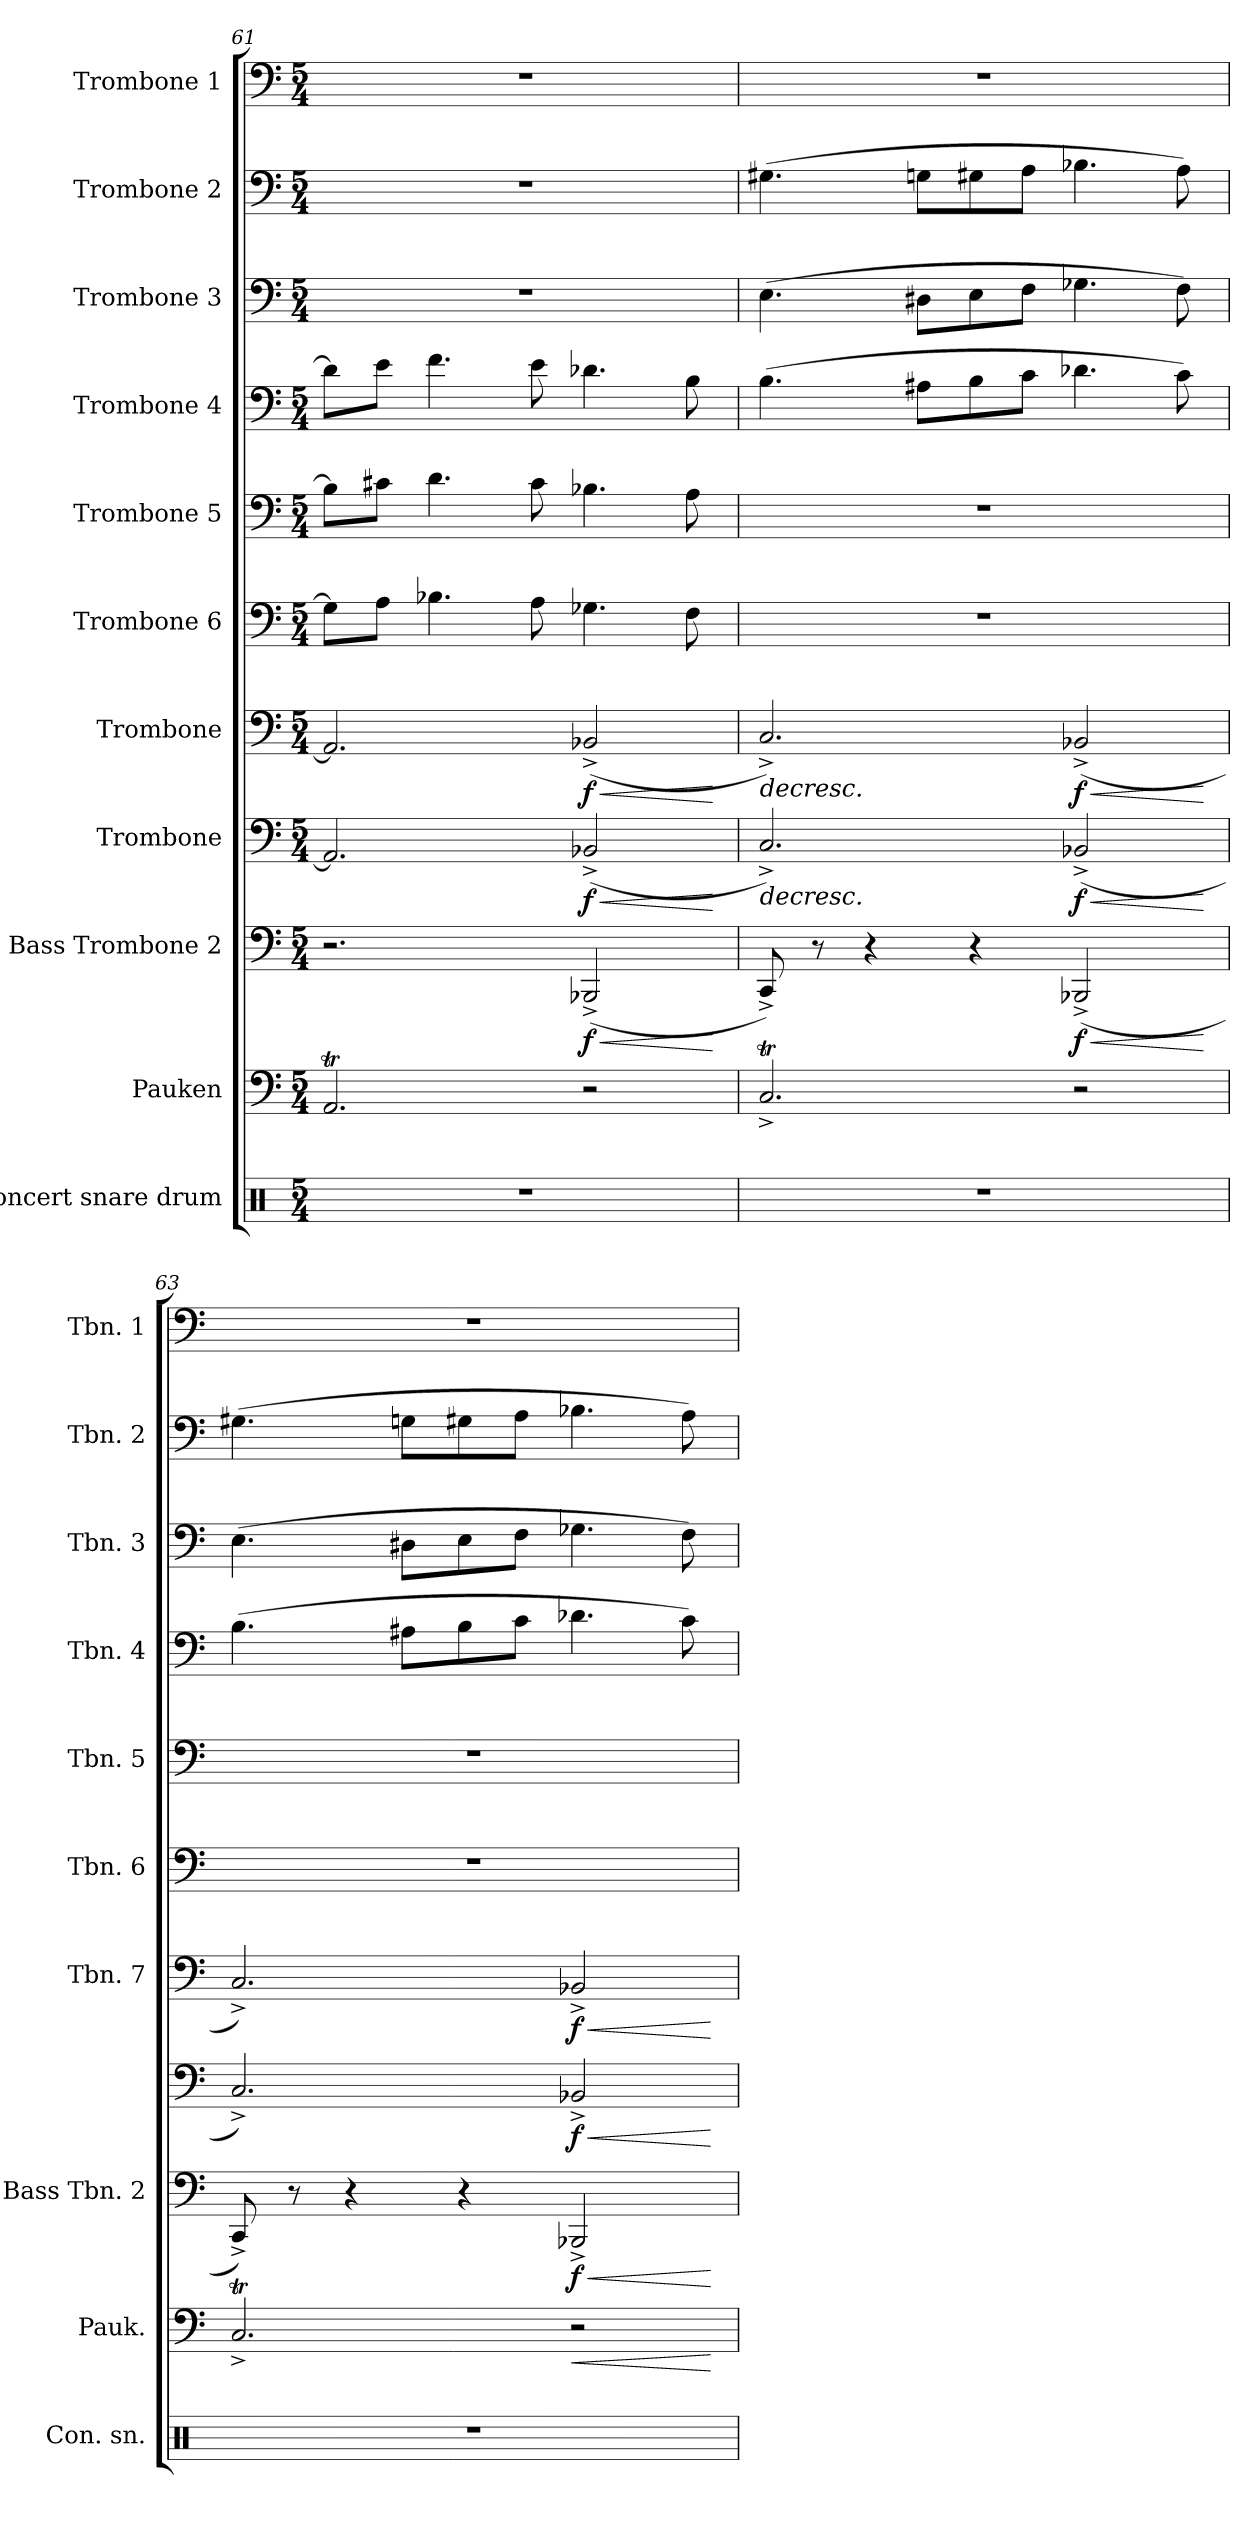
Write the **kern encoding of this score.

**kern	**kern	**dynam	**kern	**dynam	**kern	**dynam	**kern	**dynam	**kern	**kern	**kern	**kern	**kern	**kern
*part11	*part10	*part10	*part9	*part9	*part8	*part8	*part7	*part7	*part6	*part5	*part4	*part3	*part2	*part1
*staff11	*staff10	*staff10	*staff9	*staff9	*staff8	*staff8	*staff7	*staff7	*staff6	*staff5	*staff4	*staff3	*staff2	*staff1
*I"Concert snare drum	*I"Pauken	*	*I"Bass Trombone 2	*	*I"Trombone	*	*I"Trombone	*	*I"Trombone 6	*I"Trombone 5	*I"Trombone 4	*I"Trombone 3	*I"Trombone 2	*I"Trombone 1
*I'Con. sn.	*I'Pauk.	*	*I'Bass Tbn. 2	*	*	*	*I'Tbn. 7	*	*I'Tbn. 6	*I'Tbn. 5	*I'Tbn. 4	*I'Tbn. 3	*I'Tbn. 2	*I'Tbn. 1
*clefX	*clefF4	*	*clefF4	*	*clefF4	*	*clefF4	*	*clefF4	*clefF4	*clefF4	*clefF4	*clefF4	*clefF4
*k[]	*k[]	*	*k[]	*	*k[]	*	*k[]	*	*k[]	*k[]	*k[]	*k[]	*k[]	*k[]
*M5/4	*M5/4	*	*M5/4	*	*M5/4	*	*M5/4	*	*M5/4	*M5/4	*M5/4	*M5/4	*M5/4	*M5/4
=61	=61	=61	=61	=61	=61	=61	=61	=61	=61	=61	=61	=61	=61	=61
4%5r	2.AAT/	.	2.r	.	2.AA/]	.	2.AA/]	.	8G\L]	8B\L]	8d\L]	4%5r	4%5r	4%5r
.	.	.	.	.	.	.	.	.	8A\J	8c#X\J	8e\J	.	.	.
.	.	.	.	.	.	.	.	.	4.B-X\	4.d\	4.f\	.	.	.
.	.	.	.	.	.	.	.	.	8A\	8c#\	8e\	.	.	.
!	!	!	!	!LO:HP:b	!	!LO:HP:b	!	!LO:HP:b	!	!	!	!	!	!
!	!	!	!	!LO:DY:n=1:b	!	!LO:DY:n=1:b	!	!LO:DY:n=1:b	!	!	!	!	!	!
.	2r	.	(<2BBB-X^/	< f	(<2BB-X^/	< f	(<2BB-X^/	< f	4.G-X\	4.B-X\	4.d-X\	.	.	.
.	.	.	.	.	.	.	.	.	8F\	8A\	8B\	.	.	.
.	.	.	.	[	.	[	.	[	.	.	.	.	.	.
=62	=62	=62	=62	=62	=62	=62	=62	=62	=62	=62	=62	=62	=62	=62
!	!	!	!	!	!	!LO:HP:b	!	!LO:HP:b	!	!	!	!	!	!
4%5r	2.CT^/	.	8CC^/)	.	2.C^/)	>	2.C^/)	>	4%5r	4%5r	(>4.B\	(>4.E\	(>4.G#X\	4%5r
.	.	.	8r	.	.	.	.	.	.	.	.	.	.	.
.	.	.	4r	.	.	.	.	.	.	.	.	.	.	.
.	.	.	.	.	.	.	.	.	.	.	8A#X\L	8D#X\L	8Gn\L	.
.	.	.	4r	.	.	.	.	.	.	.	8B\	8E\	8G#X\	.
.	.	.	.	.	.	.	.	.	.	.	8c\J	8F\J	8A\J	.
!	!	!	!	!LO:HP:b	!	!LO:HP:b	!	!LO:HP:b	!	!	!	!	!	!
!	!	!	!	!LO:DY:n=1:b	!	!LO:DY:n=1:b	!	!LO:DY:n=1:b	!	!	!	!	!	!
.	2r	.	(<2BBB-X^/	< f	(<2BB-X^/	< f	(<2BB-X^/	< f	.	.	4.d-X\	4.G-X\	4.B-X\	.
.	.	.	.	.	.	.	.	.	.	.	8c\)	8F\)	8A\)	.
.	.	.	.	[	.	] [	.	] [	.	.	.	.	.	.
!!LO:PB:g=z
=63	=63	=63	=63	=63	=63	=63	=63	=63	=63	=63	=63	=63	=63	=63
4%5r	2.CT^/	.	8CC^/)	.	2.C^/)	.	2.C^/)	.	4%5r	4%5r	(>4.B\	(>4.E\	(>4.G#X\	4%5r
.	.	.	8r	.	.	.	.	.	.	.	.	.	.	.
.	.	.	4r	.	.	.	.	.	.	.	.	.	.	.
.	.	.	.	.	.	.	.	.	.	.	8A#X\L	8D#X\L	8Gn\L	.
.	.	.	4r	.	.	.	.	.	.	.	8B\	8E\	8G#X\	.
.	.	.	.	.	.	.	.	.	.	.	8c\J	8F\J	8A\J	.
!	!	!LO:HP:b	!	!LO:HP:b	!	!LO:HP:b	!	!LO:HP:b	!	!	!	!	!	!
!	!	!	!	!LO:DY:n=1:b	!	!LO:DY:n=1:b	!	!LO:DY:n=1:b	!	!	!	!	!	!
.	2r	<	2BBB-X^/	< f	2BB-X^/	< f	2BB-X^/	< f	.	.	4.d-X\	4.G-X\	4.B-X\	.
.	.	.	.	.	.	.	.	.	.	.	8c\)	8F\)	8A\)	.
.	.	[	.	[	.	[	.	[	.	.	.	.	.	.
=	=	=	=	=	=	=	=	=	=	=	=	=	=	=
*-	*-	*-	*-	*-	*-	*-	*-	*-	*-	*-	*-	*-	*-	*-
